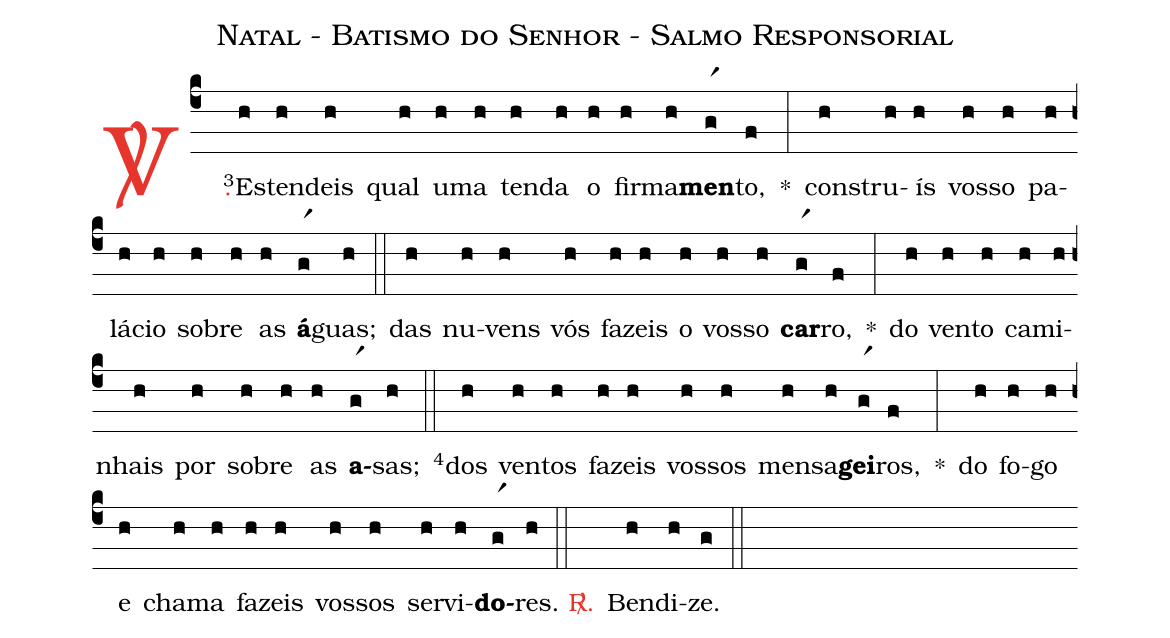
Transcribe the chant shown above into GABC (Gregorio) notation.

name: Natal - Batismo do Senhor - Salmo Responsorial;
%%
(c4)

<c><sp>V/</sp>.</c>() <v>\VSup{3}</v>Es(h)ten(h)deis(h) qual(h) u(h)ma(h) ten(h)da(h) o(h) fir(h)ma(h)<b>men</b>(gr1)to,(f) *(:)
cons(h)tru(h)ís(h) vos(h)so(h) pa(h)lá(h)cio(h) so(h)bre(h) as(h) <b>á</b>(gr1)guas;(h)

(::)

das(h) nu(h)vens(h) vós(h) fa(h)zeis(h) o(h) vos(h)so(h) <b>car</b>(gr1)ro,(f) *(:)
do(h) ven(h)to(h) ca(h)mi(h)nhais(h) por(h) so(h)bre(h) as(h) <b>a</b>(gr1)sas;(h)

(::)

<v>\VSup{4}</v>dos(h) ven(h)tos(h) fa(h)zeis(h) vos(h)sos(h) men(h)sa(h)<b>gei</b>(gr1)ros,(f) *(:)
do(h) fo(h)go(h) e(h) cha(h)ma(h) fa(h)zeis(h) vos(h)sos(h) ser(h)vi(h)<b>do</b>(gr1)res.(h)

(::)

<c><sp>R/</sp>.</c>() Ben(h)di(h)ze.(g)

(::)
